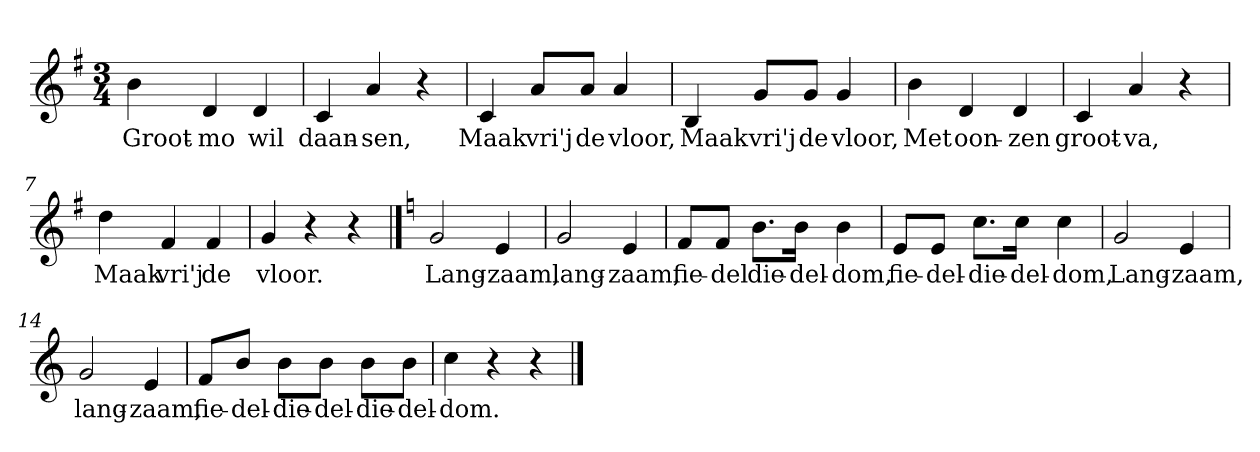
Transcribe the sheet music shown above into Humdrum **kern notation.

**kern	**text
*part1	*part1
*staff1	*staff1
*clefG2	*
*k[f#]	*
*G:	*
*M3/4	*
*MM120	*
=1	=1
4b	Groot-
4d	-mo
4d	wil
=2	=2
4c	daan-
4a	-sen,
4r	.
=3	=3
4c	Maak
8a/L	vri'j
8a/J	de
4a	vloor,
=4	=4
4B	Maak
8g/L	vri'j
8g/J	de
4g	vloor,
=5	=5
4b	Met
4d	oon-
4d	-zen
=6	=6
4c	groot-
4a	-va,
4r	.
=7	=7
4dd	Maak
4f#	vri'j
4f#	de
=8	=8
4g	vloor.
4r	.
4r	.
==9	==9
*k[]	*
*C:	*
2g	Lang-
4e	-zaam,
=10	=10
2g	lang-
4e	-zaam,
=11	=11
8f/L	fie-
8f/J	-del
8.b\L	die-
16b\Jk	-del-
4b	-dom,
=12	=12
8e/L	fie-
8e/J	-del-
8.cc\L	-die-
16cc\Jk	-del-
4cc	-dom,
=13	=13
2g	Lang-
4e	-zaam,
=14	=14
2g	lang-
4e	-zaam,
=15	=15
8f/L	fie-
8b/J	-del-
8b\L	-die-
8b\J	-del-
8b\L	-die-
8b\J	-del-
=16	=16
4cc	-dom.
4r	.
4r	.
==	==
*-	*-
